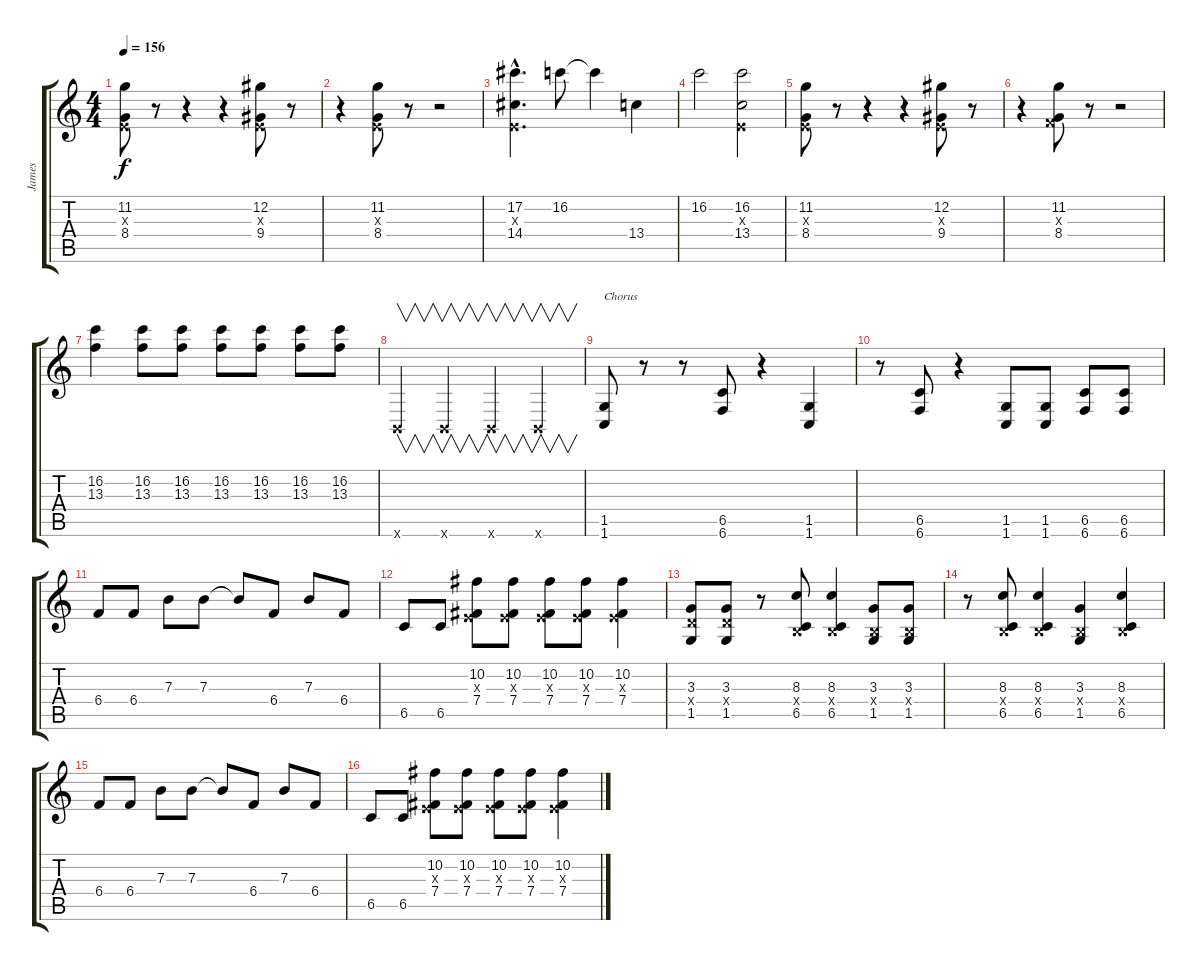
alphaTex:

\track ("James" "James") {instrument distortionguitar}
\staff {score tabs}
\tuning (Db4 Ab3 E3 B2 Gb2 B1) {hide}
\ts (4 4)
\tempo 156
\clef g2
\ks c
(11.2 0.3{x} 8.4).8{dy f} r.8 r.4 r.4 (12.2 0.3{x} 9.4).8 r.8 |
r.4 (11.2 0.3{x} 8.4).8 r.8 r.2 |
(17.2{hac} 0.3{hac x} 14.4{hac}).4{d} 16.2.8 16.2{t}.4 13.4.4 |
16.2.2 (16.2 0.3{x} 13.4).2 |
(11.2 0.3{x} 8.4).8 r.8 r.4 r.4 (12.2 0.3{x} 9.4).8 r.8 |
r.4 (11.2 1.3{x} 8.4).8 r.8 r.2 |
(16.2 13.3).4 (16.2 13.3).8 (16.2 13.3).8 (16.2 13.3).8 (16.2 13.3).8 (16.2 13.3).8 (16.2 13.3).8 |
0.6{x}.4{v} 0.6{x}.4{v} 0.6{x}.4{v} 0.6{x}.4{v} |
(1.5 1.6).8{txt "Chorus"} r.8 r.8 (6.5 6.6).8 r.4 (1.5 1.6).4 |
r.8 (6.5 6.6).8 r.4 (1.5 1.6).8 (1.5 1.6).8 (6.5 6.6).8 (6.5 6.6).8 |
6.4.8 6.4.8 7.3.8 7.3.8 7.3{t}.8 6.4.8 7.3.8 6.4.8 |
6.5.8 6.5.8 (10.2 0.3{x} 7.4).8 (10.2 0.3{x} 7.4).8 (10.2 0.3{x} 7.4).8 (10.2 0.3{x} 7.4).8 (10.2 0.3{x} 7.4).4 |
(3.3 3.4{x} 1.5).8 (3.3 3.4{x} 1.5).8 r.8 (8.3 0.4{x} 6.5).8 (8.3 0.4{x} 6.5).4 (3.3 0.4{x} 1.5).8 (3.3 0.4{x} 1.5).8 |
r.8 (8.3 0.4{x} 6.5).8 (8.3 0.4{x} 6.5).4 (3.3 0.4{x} 1.5).4 (8.3 0.4{x} 6.5).4 |
6.4.8 6.4.8 7.3.8 7.3.8 7.3{t}.8 6.4.8 7.3.8 6.4.8 |
6.5.8 6.5.8 (10.2 0.3{x} 7.4).8 (10.2 0.3{x} 7.4).8 (10.2 0.3{x} 7.4).8 (10.2 0.3{x} 7.4).8 (10.2 0.3{x} 7.4).4
